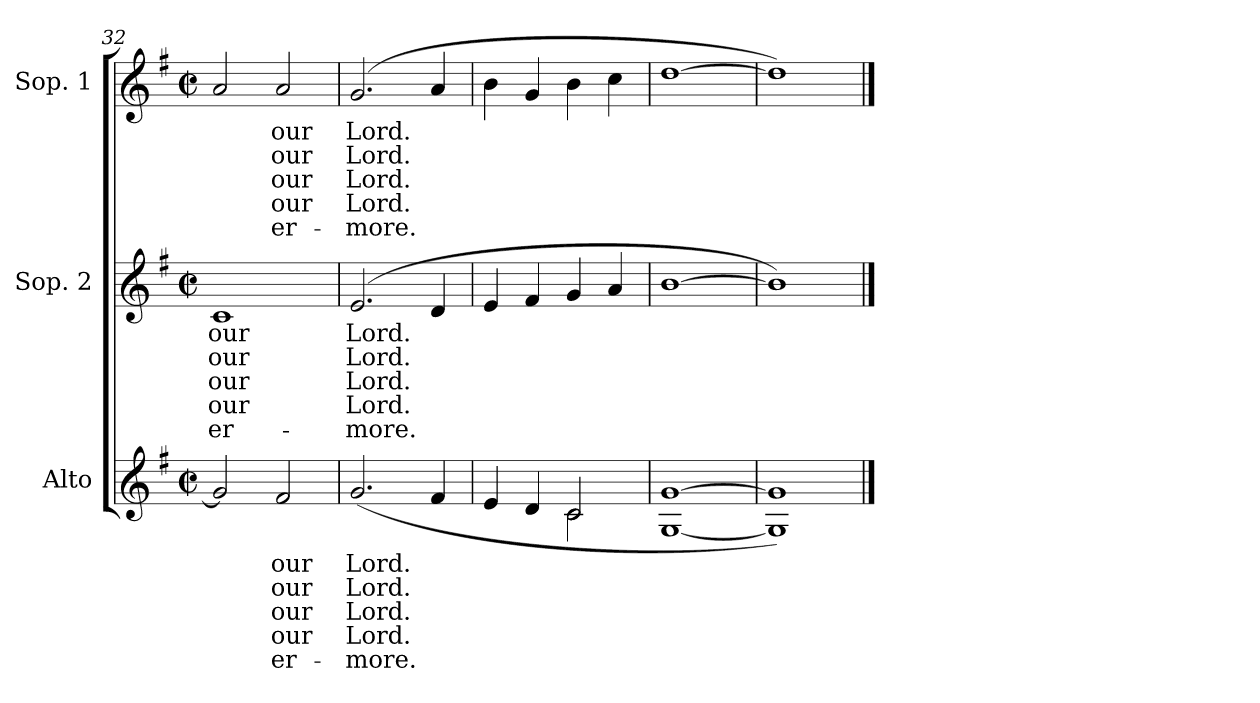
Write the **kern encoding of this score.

**kern	**text	**text	**text	**text	**text	**kern	**text	**text	**text	**text	**text	**kern	**text	**text	**text	**text	**text
*part3	*part3	*part3	*part3	*part3	*part3	*part2	*part2	*part2	*part2	*part2	*part2	*part1	*part1	*part1	*part1	*part1	*part1
*staff3	*staff3	*staff3	*staff3	*staff3	*staff3	*staff2	*staff2	*staff2	*staff2	*staff2	*staff2	*staff1	*staff1	*staff1	*staff1	*staff1	*staff1
*I"Alto	*	*	*	*	*	*I"Sop. 2	*	*	*	*	*	*I"Sop. 1	*	*	*	*	*
*clefG2	*	*	*	*	*	*clefG2	*	*	*	*	*	*clefG2	*	*	*	*	*
*k[f#]	*	*	*	*	*	*k[f#]	*	*	*	*	*	*k[f#]	*	*	*	*	*
*G:	*	*	*	*	*	*G:	*	*	*	*	*	*G:	*	*	*	*	*
*M2/2	*	*	*	*	*	*M2/2	*	*	*	*	*	*M2/2	*	*	*	*	*
*met(c|)	*	*	*	*	*	*met(c|)	*	*	*	*	*	*met(c|)	*	*	*	*	*
=32	=32	=32	=32	=32	=32	=32	=32	=32	=32	=32	=32	=32	=32	=32	=32	=32	=32
!	!	!	!	!	!	!	!LO:LY:b	!LO:LY:b	!LO:LY:b	!LO:LY:b	!LO:LY:b	!	!	!	!	!	!
2g/]	.	.	.	.	.	1c	our	our	our	our	-er-	2a/	.	.	.	.	.
!	!LO:LY:b	!LO:LY:b	!LO:LY:b	!LO:LY:b	!LO:LY:b	!	!	!	!	!	!	!	!	!	!	!	!
!	!	!	!	!	!	!	!	!	!	!	!	!	!LO:LY:b	!LO:LY:b	!LO:LY:b	!LO:LY:b	!LO:LY:b
2f#/	our	our	our	our	-er-	.	.	.	.	.	.	2a/	our	our	our	our	-er-
=33	=33	=33	=33	=33	=33	=33	=33	=33	=33	=33	=33	=33	=33	=33	=33	=33	=33
!	!LO:LY:b	!LO:LY:b	!LO:LY:b	!LO:LY:b	!LO:LY:b	!	!	!	!	!	!	!	!	!	!	!	!
!	!	!	!	!	!	!	!LO:LY:b	!LO:LY:b	!LO:LY:b	!LO:LY:b	!LO:LY:b	!	!	!	!	!	!
!	!	!	!	!	!	!	!	!	!	!	!	!	!LO:LY:b	!LO:LY:b	!LO:LY:b	!LO:LY:b	!LO:LY:b
(2.g/	Lord.	Lord.	Lord.	Lord.	-more.	(<2.e/	Lord.	Lord.	Lord.	Lord.	-more.	(2.g/	Lord.	Lord.	Lord.	Lord.	-more.
4f#/	.	.	.	.	.	4d/	.	.	.	.	.	4a/	.	.	.	.	.
=34	=34	=34	=34	=34	=34	=34	=34	=34	=34	=34	=34	=34	=34	=34	=34	=34	=34
*^	*	*	*	*	*	*	*	*	*	*	*	*	*	*	*	*	*
4e/	2ryy	.	.	.	.	.	4e/	.	.	.	.	.	4b\	.	.	.	.	.
4d/	.	.	.	.	.	.	4f#/	.	.	.	.	.	4g/	.	.	.	.	.
2c/	2c\	.	.	.	.	.	4g/	.	.	.	.	.	4b\	.	.	.	.	.
.	.	.	.	.	.	.	4a/	.	.	.	.	.	4cc\	.	.	.	.	.
=35	=35	=35	=35	=35	=35	=35	=35	=35	=35	=35	=35	=35	=35	=35	=35	=35	=35	=35
[>1g	[<1G	.	.	.	.	.	[1b	.	.	.	.	.	[1dd	.	.	.	.	.
=36	=36	=36	=36	=36	=36	=36	=36	=36	=36	=36	=36	=36	=36	=36	=36	=36	=36	=36
1g])	1G]	.	.	.	.	.	1b])	.	.	.	.	.	1dd])	.	.	.	.	.
*v	*v	*	*	*	*	*	*	*	*	*	*	*	*	*	*	*	*	*
==	==	==	==	==	==	==	==	==	==	==	==	==	==	==	==	==	==
*-	*-	*-	*-	*-	*-	*-	*-	*-	*-	*-	*-	*-	*-	*-	*-	*-	*-
